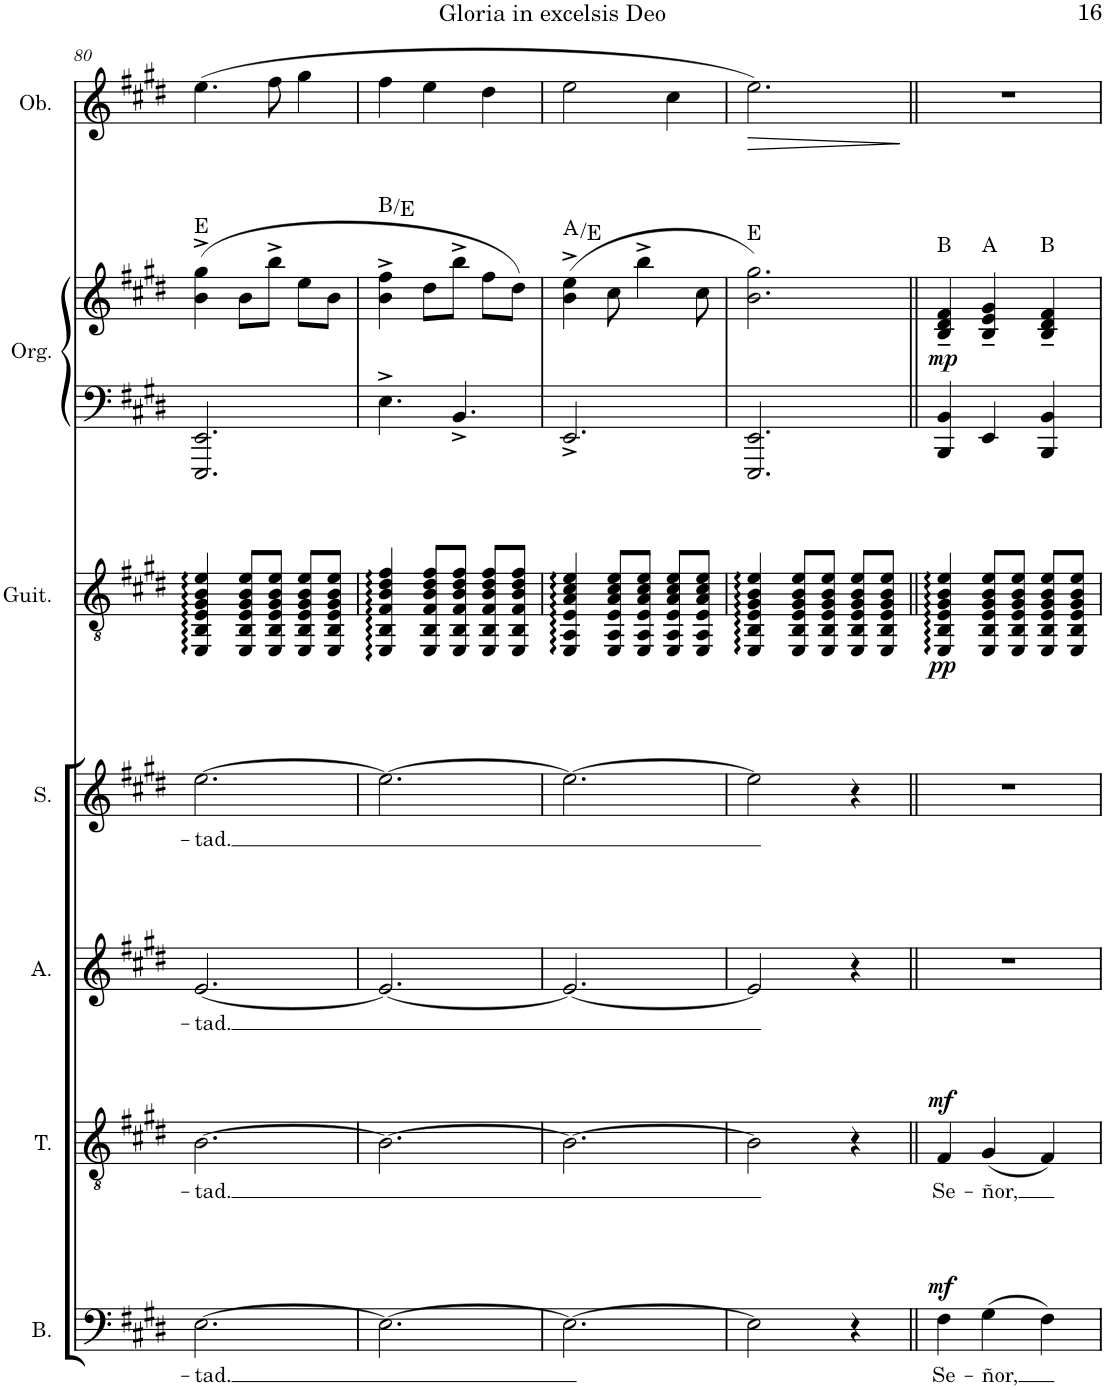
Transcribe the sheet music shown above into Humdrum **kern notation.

**kern	**text	**dynam	**kern	**text	**dynam	**kern	**text	**kern	**text	**kern	**dynam	**kern	**kern	**dynam	**harte	**kern	**dynam
*part7	*part7	*part7	*part6	*part6	*part6	*part5	*part5	*part4	*part4	*part3	*part3	*part2	*part2	*part2	*part2	*part1	*part1
*staff8	*staff8	*staff8	*staff7	*staff7	*staff7	*staff6	*staff6	*staff5	*staff5	*staff4	*staff4	*staff3	*staff2	*staff2/3	*	*staff1	*staff1
*I"Bajo	*	*	*I"Tenor	*	*	*I"Alto	*	*I"Soprano	*	*I"Guitarra acústica	*	*I"Órgano	*	*	*	*I"Oboe	*
*I'B.	*	*	*I'T.	*	*	*I'A.	*	*I'S.	*	*I'Guit.	*	*	*	*	*	*I'Ob.	*
!!LO:PB:g=z
*clefF4	*	*	*clefGv2	*	*	*clefG2	*	*clefG2	*	*clefGv2	*	*clefF4	*clefG2	*	*	*clefG2	*
*k[f#c#g#d#]	*	*	*k[f#c#g#d#]	*	*	*k[f#c#g#d#]	*	*k[f#c#g#d#]	*	*k[f#c#g#d#]	*	*k[f#c#g#d#]	*k[f#c#g#d#]	*	*	*k[f#c#g#d#]	*
*M3/4	*	*	*M3/4	*	*	*M3/4	*	*M3/4	*	*M3/4	*	*M3/4	*M3/4	*	*	*M3/4	*
=80	=80	=80	=80	=80	=80	=80	=80	=80	=80	=80	=80	=80	=80	=80	=80	=80	=80
!	!LO:LY:b	!	!	!LO:LY:b	!	!	!LO:LY:b	!	!LO:LY:b	!	!	!	!	!	!	!	!
[2.E\	-tad.	.	[2.B\	-tad.	.	[2.e/	-tad.	[2.ee\	-tad.	4EE/ 4BB/ 4E/ 4G#/ 4B/ 4e/	.	2.EEE/ 2.EE/	(4b\^ 4gg#\^	.	E:maj	(4.ee\	.
.	.	.	.	.	.	.	.	.	.	8EE/ 8BB/ 8E/ 8G#/ 8B/ 8e/L	.	.	8b\L	.	.	.	.
.	.	.	.	.	.	.	.	.	.	8EE/ 8BB/ 8E/ 8G#/ 8B/ 8e/J	.	.	8bb^\J	.	.	8ff#\	.
.	.	.	.	.	.	.	.	.	.	8EE/ 8BB/ 8E/ 8G#/ 8B/ 8e/L	.	.	8ee\L	.	.	4gg#\	.
.	.	.	.	.	.	.	.	.	.	8EE/ 8BB/ 8E/ 8G#/ 8B/ 8e/J	.	.	8b\J	.	.	.	.
=81	=81	=81	=81	=81	=81	=81	=81	=81	=81	=81	=81	=81	=81	=81	=81	=81	=81
2.E\_	.	.	2.B\_	.	.	2.e/_	.	2.ee\_	.	4EE/ 4BB/ 4F#/ 4B/ 4d#/ 4f#/	.	4.E^\	4b\^ 4ff#\^	.	B:maj/4	4ff#\	.
.	.	.	.	.	.	.	.	.	.	8EE/ 8BB/ 8F#/ 8B/ 8d#/ 8f#/L	.	.	8dd#\L	.	.	4ee\	.
.	.	.	.	.	.	.	.	.	.	8EE/ 8BB/ 8F#/ 8B/ 8d#/ 8f#/J	.	4.BB^/	8bb^\J	.	.	.	.
.	.	.	.	.	.	.	.	.	.	8EE/ 8BB/ 8F#/ 8B/ 8d#/ 8f#/L	.	.	8ff#\L	.	.	4dd#\	.
.	.	.	.	.	.	.	.	.	.	8EE/ 8BB/ 8F#/ 8B/ 8d#/ 8f#/J	.	.	8dd#\J)	.	.	.	.
=82	=82	=82	=82	=82	=82	=82	=82	=82	=82	=82	=82	=82	=82	=82	=82	=82	=82
2.E\_	.	.	2.B\_	.	.	2.e/_	.	2.ee\_	.	4EE/ 4AA/ 4E/ 4A/ 4c#/ 4e/	.	2.EE^/	(4b\^ 4ee\^	.	A:maj/5	2ee\	.
.	.	.	.	.	.	.	.	.	.	8EE/ 8AA/ 8E/ 8A/ 8c#/ 8e/L	.	.	8cc#\	.	.	.	.
.	.	.	.	.	.	.	.	.	.	8EE/ 8AA/ 8E/ 8A/ 8c#/ 8e/J	.	.	4bb^\	.	.	.	.
.	.	.	.	.	.	.	.	.	.	8EE/ 8AA/ 8E/ 8A/ 8c#/ 8e/L	.	.	.	.	.	4cc#\	.
.	.	.	.	.	.	.	.	.	.	8EE/ 8AA/ 8E/ 8A/ 8c#/ 8e/J	.	.	8cc#\	.	.	.	.
=83	=83	=83	=83	=83	=83	=83	=83	=83	=83	=83	=83	=83	=83	=83	=83	=83	=83
!	!	!	!	!	!	!	!	!	!	!	!	!	!	!	!	!	!LO:HP:b
2E\]	.	.	2B\]	.	.	2e/]	.	2ee\]	.	4EE/ 4BB/ 4E/ 4G#/ 4B/ 4e/	.	2.EEE/ 2.EE/	2.b\ 2.gg#\)	.	E:maj	2.ee\)	>
.	.	.	.	.	.	.	.	.	.	8EE/ 8BB/ 8E/ 8G#/ 8B/ 8e/L	.	.	.	.	.	.	.
.	.	.	.	.	.	.	.	.	.	8EE/ 8BB/ 8E/ 8G#/ 8B/ 8e/J	.	.	.	.	.	.	.
4r	.	.	4r	.	.	4r	.	4r	.	8EE/ 8BB/ 8E/ 8G#/ 8B/ 8e/L	.	.	.	.	.	.	.
.	.	.	.	.	.	.	.	.	.	8EE/ 8BB/ 8E/ 8G#/ 8B/ 8e/J	.	.	.	.	.	.	.
.	.	.	.	.	.	.	.	.	.	.	.	.	.	.	.	.	]
=84||	=84||	=84||	=84||	=84||	=84||	=84||	=84||	=84||	=84||	=84||	=84||	=84||	=84||	=84||	=84||	=84||	=84||
!	!LO:LY:b	!LO:DY:a	!	!LO:LY:b	!LO:DY:a	!	!	!	!	!	!LO:DY:b	!	!	!LO:DY:b	!	!	!
4F#\	Se-	mf	4F#/	Se-	mf	2.r	.	2.r	.	4EE/ 4BB/ 4E/ 4G#/ 4B/ 4e/	pp	4BBB/ 4BB/	4B/~ 4d#/~ 4f#/~	mp	B:maj	2.r	.
!	!LO:LY:b	!	!	!LO:LY:b	!	!	!	!	!	!	!	!	!	!	!	!	!
(4G#\	-ñor,	.	(4G#/	-ñor,	.	.	.	.	.	8EE/ 8BB/ 8E/ 8G#/ 8B/ 8e/L	.	4EE/	4B/~ 4e/~ 4g#/~	.	A:maj	.	.
.	.	.	.	.	.	.	.	.	.	8EE/ 8BB/ 8E/ 8G#/ 8B/ 8e/J	.	.	.	.	.	.	.
4F#\)	.	.	4F#/)	.	.	.	.	.	.	8EE/ 8BB/ 8E/ 8G#/ 8B/ 8e/L	.	4BBB/ 4BB/	4B/~ 4d#/~ 4f#/~	.	B:maj	.	.
.	.	.	.	.	.	.	.	.	.	8EE/ 8BB/ 8E/ 8G#/ 8B/ 8e/J	.	.	.	.	.	.	.
=	=	=	=	=	=	=	=	=	=	=	=	=	=	=	=	=	=
*-	*-	*-	*-	*-	*-	*-	*-	*-	*-	*-	*-	*-	*-	*-	*-	*-	*-
